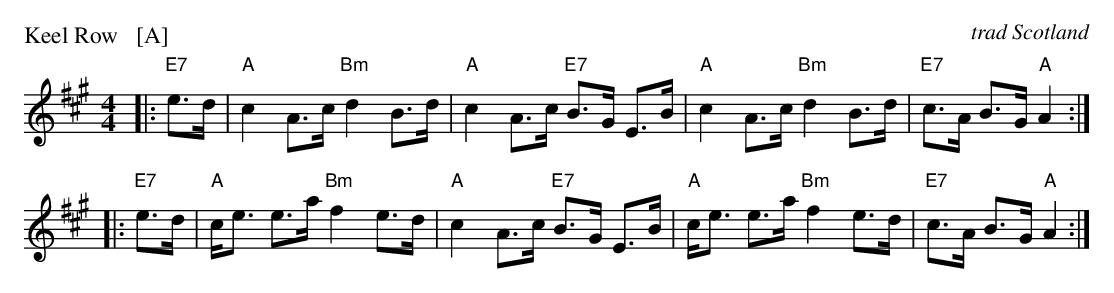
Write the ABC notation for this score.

X:1
P: Keel Row   [A]
O: trad Scotland
M: 4/4
L: 1/8
K: A
|: "E7"e>d \
| "A"c2 A>c "Bm"d2 B>d | "A"c2 A>c "E7"B>G E>B \
| "A"c2 A>c "Bm"d2 B>d | "E7"c>A B>G "A"A2 :|
|: "E7"e>d \
| "A"c<e e>a "Bm"f2 e>d | "A"c2 A>c "E7"B>G E>B \
| "A"c<e e>a "Bm"f2 e>d | "E7"c>A B>G "A"A2 :|
